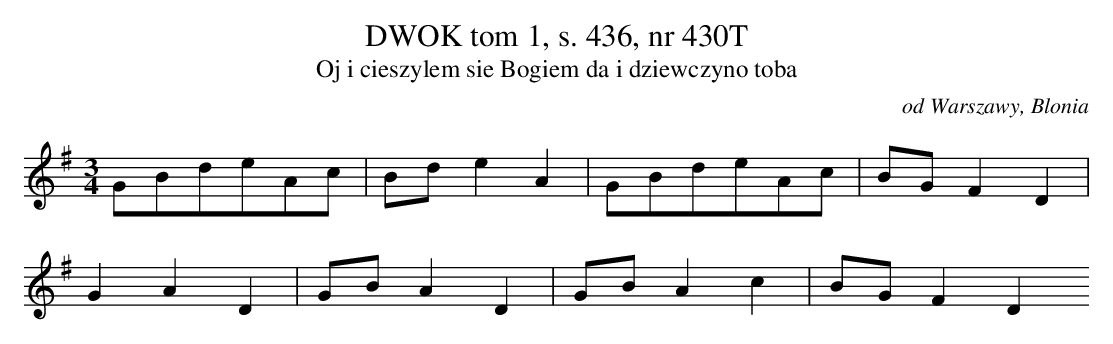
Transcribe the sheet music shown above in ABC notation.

X:1
T: DWOK tom 1, s. 436, nr 430T
T: Oj i cieszylem sie Bogiem da i dziewczyno toba
O: od Warszawy, Blonia
M: 3/4
L: 1/8
K: G
GBdeAc | Bde2A2 | GBdeAc | BGF2D2 |
G2A2D2 | GBA2D2 | GBA2c2 | BGF2D2
